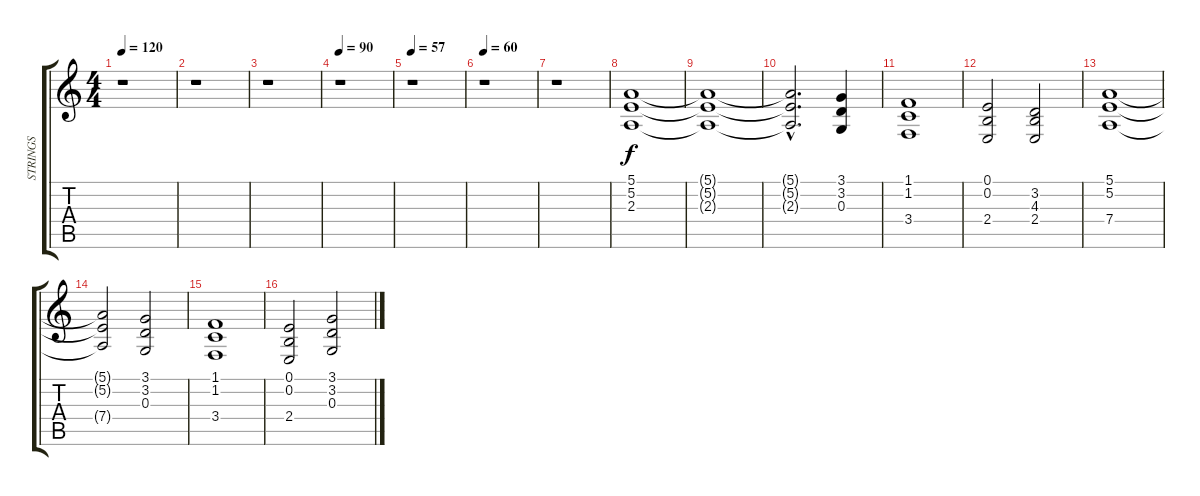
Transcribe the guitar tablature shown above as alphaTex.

\track (" STRINGS" " STRINGS") {instrument stringensemble1}
\staff {score tabs}
\tuning (E4 B3 G3 D3 A2 E2) {hide}
\ts (4 4)
\tempo 120
\clef g2
\ks c
r.1{dy f} |
r.1 |
r.1 |
\tempo 90
r.1 |
\tempo 57
r.1 |
\tempo 60
r.1 |
r.1 |
(5.1 5.2 2.3).1{volume 0} |
(5.1{t} 5.2{t} 2.3{t}).1 |
(5.1{hac t} 5.2{hac t} 2.3{hac t}).2{d} (3.1 3.2 0.3).4{volume 8} |
(1.1 1.2 3.4).1 |
(0.1 0.2 2.4).2 (3.2 4.3 2.4).2 |
(5.1 5.2 7.4).1 |
(5.1{t} 5.2{t} 7.4{t}).2 (3.1 3.2 0.3).2 |
(1.1 1.2 3.4).1 |
(0.1 0.2 2.4).2 (3.1 3.2 0.3).2
